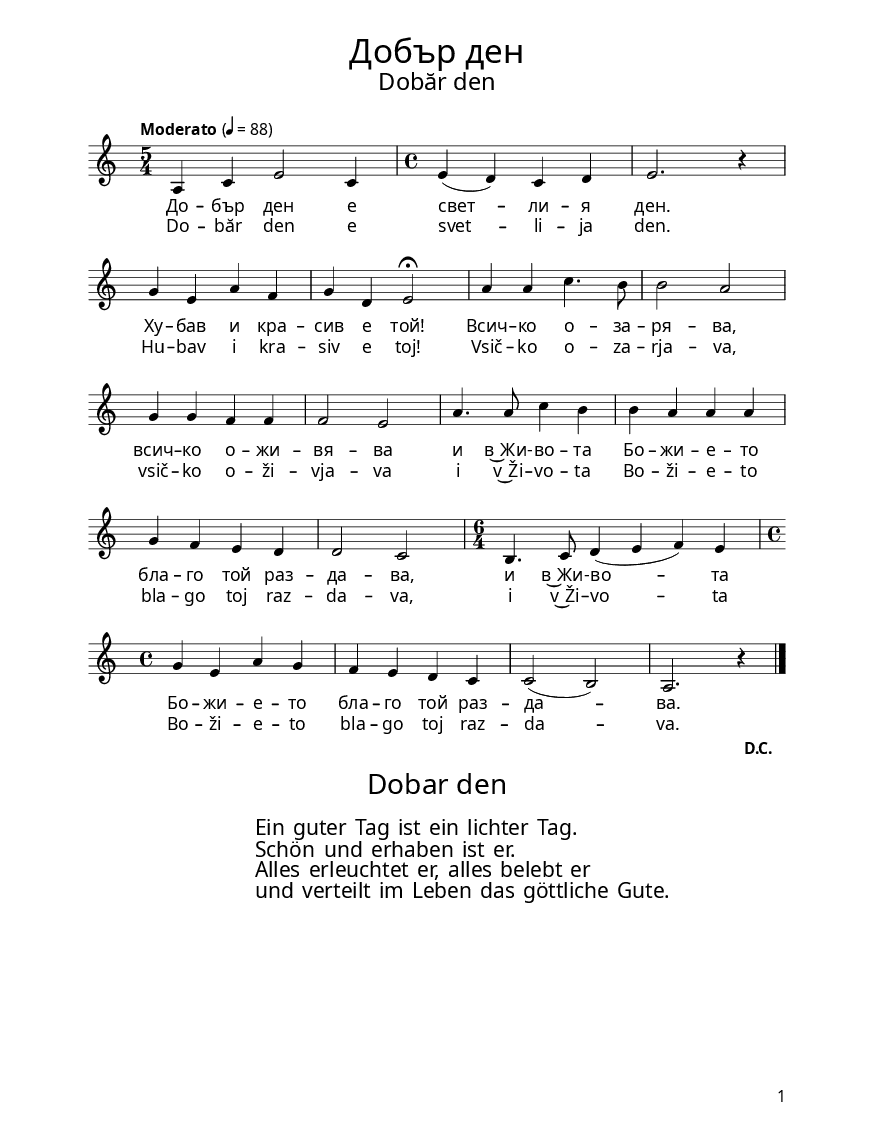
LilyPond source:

\version "2.24.1"

% include paper part and global functions
\include "include/globals.ily"

\bookpart {
   \label #'ref095_2
  \tocItem \markup "Добър ден – Dobăr den"
  \include "include/bookpart-paper.ily"
  \score {
    \include "include/score-layout.ily"


    \new Voice \absolute  {
      \clef treble
      \key a \minor
      \time 5/4
      \tempoFunc "Moderato" 4 "88"

      a4 c' e'2 c'4 | \time 4/4  e'4 ( d' ) c'  d'  | e'2. r4 \break |

      g'4 e' a' f' | g'4 d' e'2 \fermata | a'4 a' c''4. b'8 | b'2 a' \break |

      g'4 g' f' f' |  f'2 e' | a'4. a'8 c''4 b' | b'4 a' a' a' \break |

      g'4 f' e' d' | d'2 c' |  \time 6/4  b4. c'8 d'4 ( e' f' ) e' \break |

      \time 4/4  g'4 e' a' g' | f'4 e' d' c' | c'2 ( b ) | a2. r4 \break |

      \bar "|."
    }

    \addlyrics {
      До -- бър
      ден е свет -- ли -- я ден. Ху -- бав и кра --
      сив е той! Всич -- ко о -- за -- ря -- ва, всич
      -- ко о -- жи -- вя -- ва и "в~Жи-" -- во -- та Бо
      -- жи -- е -- то бла -- го той раз -- да -- ва,
      и "в~Жи-" -- во -- та Бо -- жи -- е -- то бла -- го
      той раз -- да -- ва.

    }

     \addlyrics {
      Do -- băr
      den e svet -- li -- ja den. Hu -- bav i kra --
      siv e toj! Vsič -- ko o -- za -- rja -- va, vsič
      -- ko o -- ži -- vja -- va i v~Ži -- vo -- ta Bo
      -- ži -- e -- to bla -- go toj raz -- da -- va,
      i v~Ži -- vo -- ta Bo -- ži -- e -- to bla -- go
      toj raz -- da -- va.
    }


    \header {
      title = \titleFunc "Добър ден" "Dobăr den"
    }

    \midi{}

  } % score

  \markup \dc-one "D.C."
  

  % include foreign translation(s) of the song
  \version "2.24.0"

\markup \fill-line { \fontsize #deTitleFontSize "Dobar den" }
\markup \null
\markup \null
\markup \fontsize #deCoupletFontSize {
  \hspace #16
  \override #`(baseline-skip . ,deCoupletBaselineSkip)

  \column {
    \line { Ein guter Tag ist ein lichter Tag.  }

    \line { Schön und erhaben ist er. }

    \line { Alles erleuchtet er, alles belebt er}

    \line { und verteilt im Leben das göttliche Gute.}



  }


}


} % bookpart
